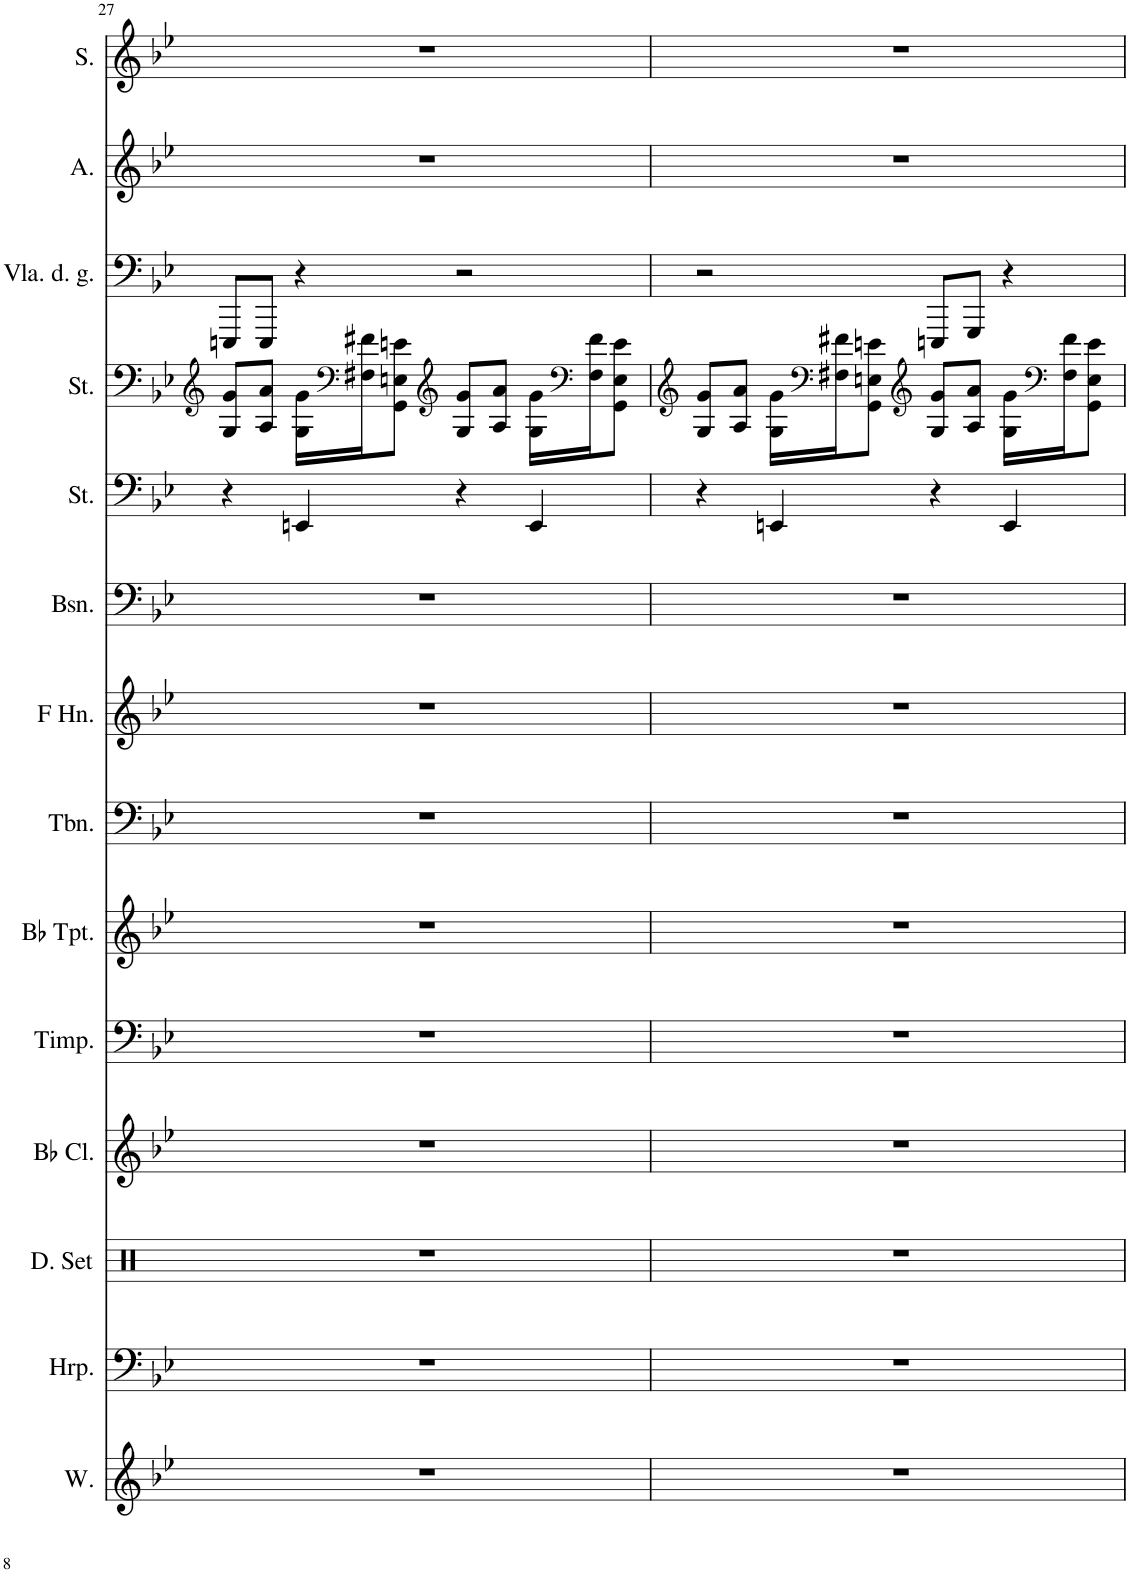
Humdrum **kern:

**kern	**kern	**kern	**kern	**kern	**kern	**kern	**kern	**kern	**kern	**kern	**kern	**kern	**kern
*part14	*part13	*part12	*part11	*part10	*part9	*part8	*part7	*part6	*part5	*part4	*part3	*part2	*part1
*staff14	*staff13	*staff12	*staff11	*staff10	*staff9	*staff8	*staff7	*staff6	*staff5	*staff4	*staff3	*staff2	*staff1
*I"Winds, Flute	*I"Harp, Harp	*I"Drumset, feedback appreciated	*I"Bb Clarinet, Clarinet	*I"Timpani, Timpani	*I"Bb Trumpet, The Midi Zone	*I"Trombone, Trombone	*I"Horn in F, Brv13@aol.com	*I"Bassoon, Brandon Vidal	*I"Strings, sequenced by	*I"Strings, EPISODE I	*I"Viola da gamba, The Phantom Menace	*I"Alto, Duel of the Fates	*I"Soprano, John William's
*I'W.	*I'Hrp.	*I'D. Set	*I'Bb Cl.	*I'Timp.	*I'Bb Tpt.	*I'Tbn.	*	*I'Bsn.	*I'St.	*I'St.	*I'Vla. d. g.	*I'A.	*I'S.
!!LO:PB:g=z
*clefG2	*clefF4	*clefX	*clefG2	*clefF4	*clefG2	*clefF4	*clefG2	*clefF4	*clefF4	*clefG2	*clefF4	*clefG2	*clefG2
*	*	*	*Trd1c2	*	*Trd1c2	*	*Trd4c7	*	*	*	*	*	*
*k[b-e-]	*k[b-e-]	*k[]	*k[b-e-]	*k[b-e-]	*k[b-e-]	*k[b-e-]	*k[b-e-]	*k[b-e-]	*k[b-e-]	*k[b-e-]	*k[b-e-]	*k[b-e-]	*k[b-e-]
*M4/4	*M4/4	*M4/4	*M4/4	*M4/4	*M4/4	*M4/4	*M4/4	*M4/4	*M4/4	*M4/4	*M4/4	*M4/4	*M4/4
=27	=27	=27	=27	=27	=27	=27	=27	=27	=27	=27	=27	=27	=27
1r	1r	1r	1r	1r	1r	1r	1r	1r	4r	8G/ 8g/L	8EEEn/L	1r	1r
.	.	.	.	.	.	.	.	.	.	8A/ 8a/J	8EEE/J	.	.
.	.	.	.	.	.	.	.	.	4EEn/	16G\ 16g\LL	4r	.	.
*	*	*	*	*	*	*	*	*	*	*clefF4	*	*	*
.	.	.	.	.	.	.	.	.	.	16F#X\ 16f#X\J	.	.	.
.	.	.	.	.	.	.	.	.	.	8GG\ 8En\ 8en\J	.	.	.
*	*	*	*	*	*	*	*	*	*	*clefG2	*	*	*
.	.	.	.	.	.	.	.	.	4r	8G/ 8g/L	2r	.	.
.	.	.	.	.	.	.	.	.	.	8A/ 8a/J	.	.	.
.	.	.	.	.	.	.	.	.	4EE/	16G\ 16g\LL	.	.	.
*	*	*	*	*	*	*	*	*	*	*clefF4	*	*	*
.	.	.	.	.	.	.	.	.	.	16F#\ 16f#\J	.	.	.
.	.	.	.	.	.	.	.	.	.	8GG\ 8E\ 8e\J	.	.	.
=28	=28	=28	=28	=28	=28	=28	=28	=28	=28	=28	=28	=28	=28
*	*	*	*	*	*	*	*	*	*	*clefG2	*	*	*
1r	1r	1r	1r	1r	1r	1r	1r	1r	4r	8G/ 8g/L	2r	1r	1r
.	.	.	.	.	.	.	.	.	.	8A/ 8a/J	.	.	.
.	.	.	.	.	.	.	.	.	4EEn/	16G\ 16g\LL	.	.	.
*	*	*	*	*	*	*	*	*	*	*clefF4	*	*	*
.	.	.	.	.	.	.	.	.	.	16F#X\ 16f#X\J	.	.	.
.	.	.	.	.	.	.	.	.	.	8GG\ 8En\ 8en\J	.	.	.
*	*	*	*	*	*	*	*	*	*	*clefG2	*	*	*
.	.	.	.	.	.	.	.	.	4r	8G/ 8g/L	8EEEn/L	.	.
.	.	.	.	.	.	.	.	.	.	8A/ 8a/J	8GGG/J	.	.
.	.	.	.	.	.	.	.	.	4EE/	16G\ 16g\LL	4r	.	.
*	*	*	*	*	*	*	*	*	*	*clefF4	*	*	*
.	.	.	.	.	.	.	.	.	.	16F#\ 16f#\J	.	.	.
.	.	.	.	.	.	.	.	.	.	8GG\ 8E\ 8e\J	.	.	.
=	=	=	=	=	=	=	=	=	=	=	=	=	=
*-	*-	*-	*-	*-	*-	*-	*-	*-	*-	*-	*-	*-	*-
